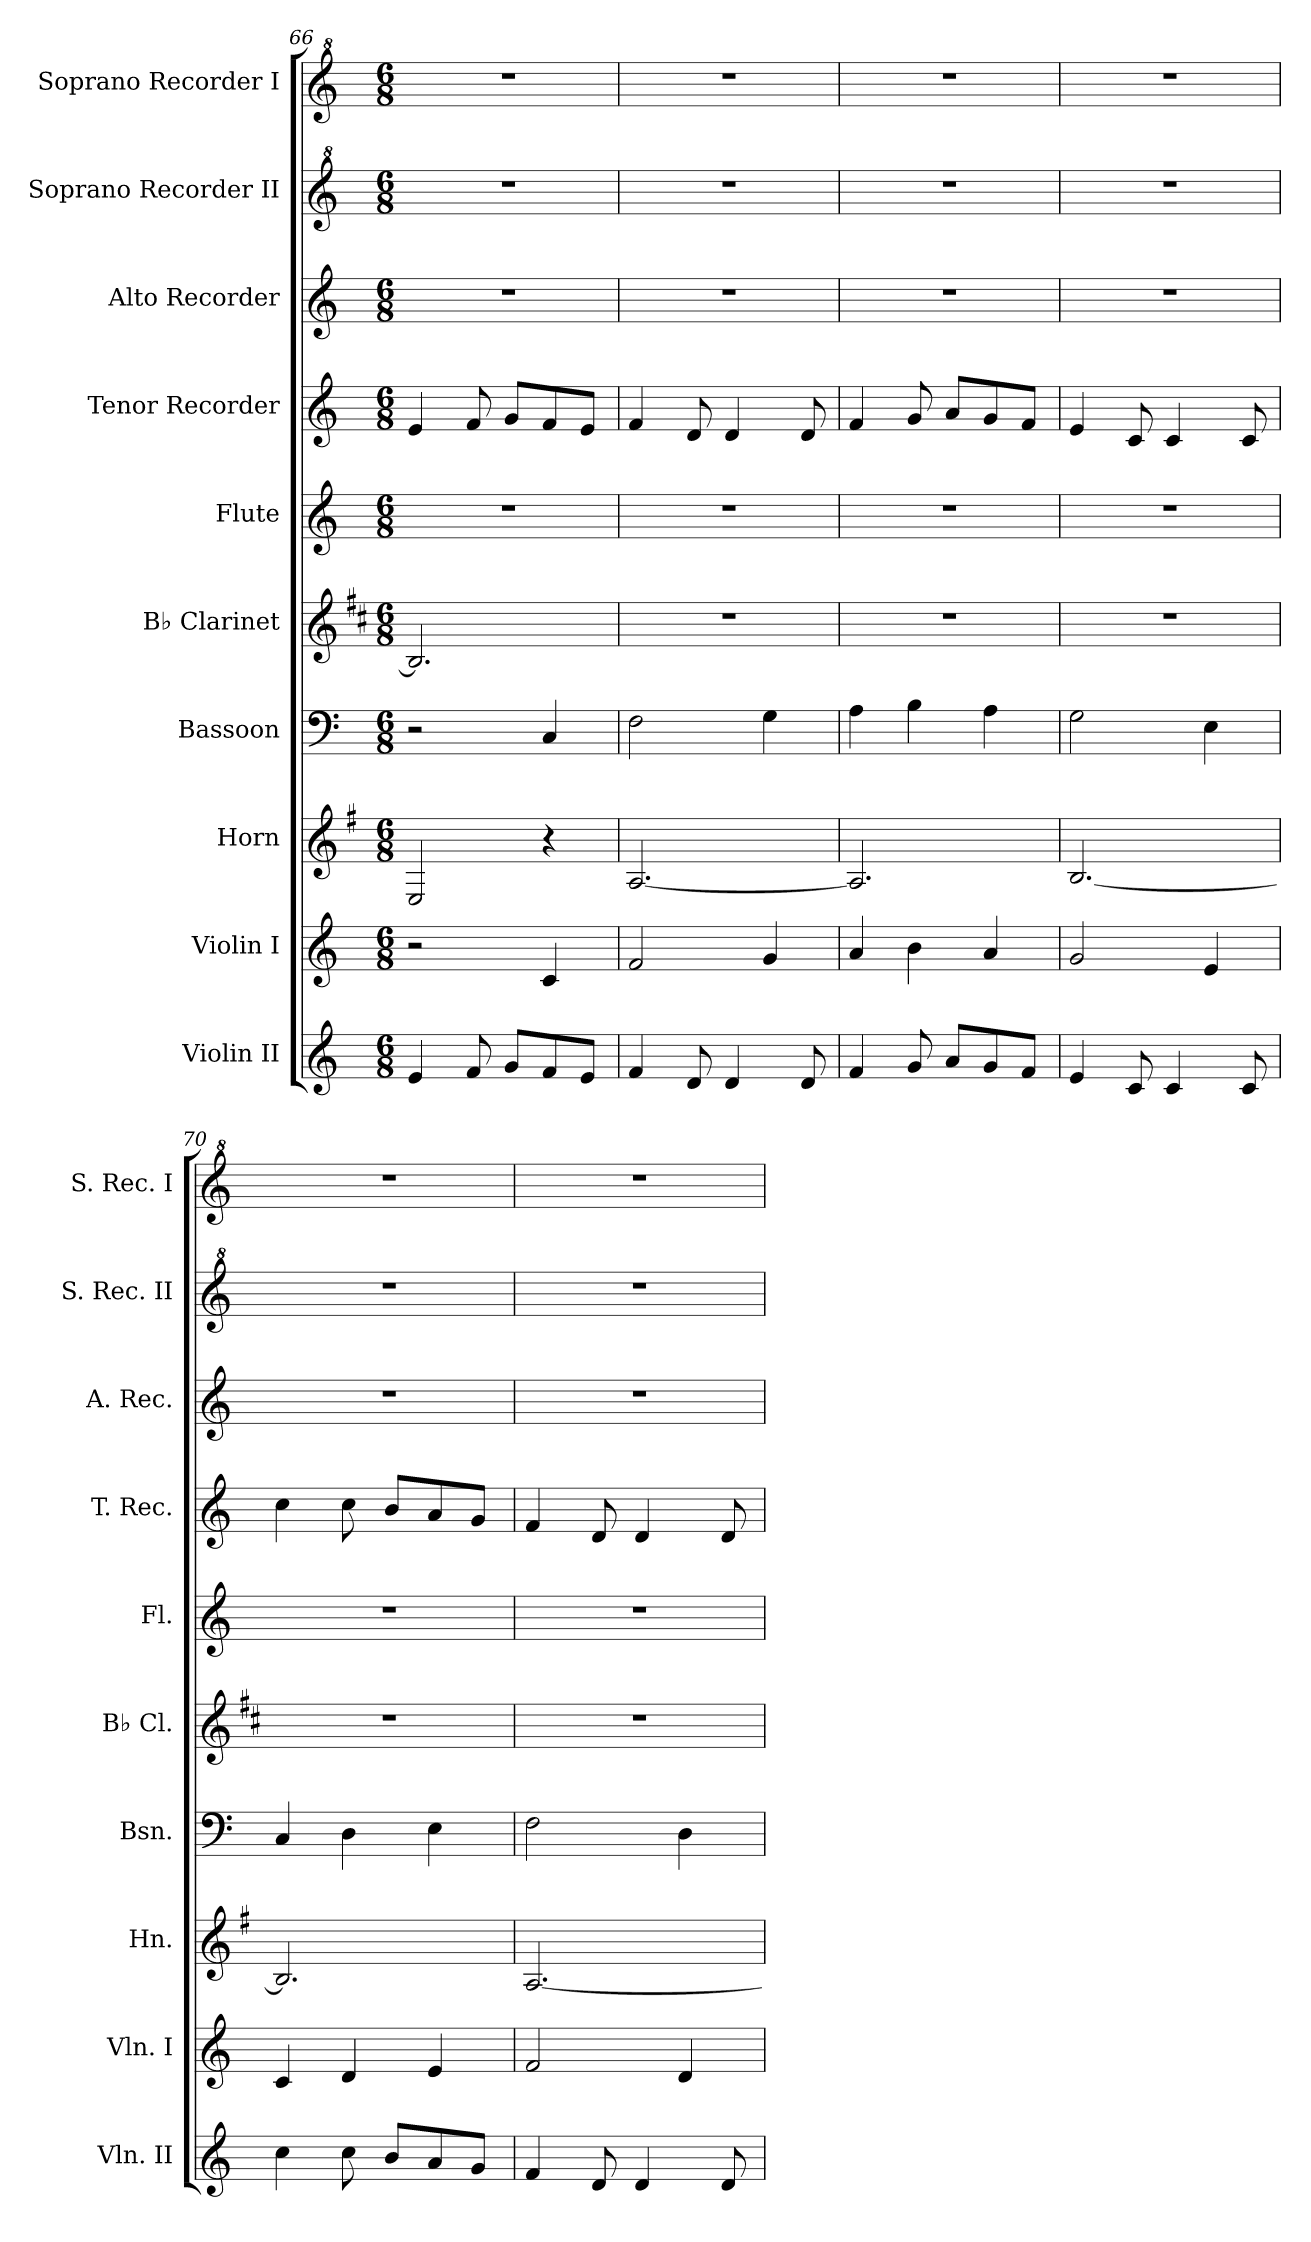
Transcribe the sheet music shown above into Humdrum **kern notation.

**kern	**kern	**kern	**kern	**kern	**kern	**kern	**kern	**kern	**kern
*part10	*part9	*part8	*part7	*part6	*part5	*part4	*part3	*part2	*part1
*staff10	*staff9	*staff8	*staff7	*staff6	*staff5	*staff4	*staff3	*staff2	*staff1
*I"Violin II	*I"Violin I	*I"Horn	*I"Bassoon	*I"B♭ Clarinet	*I"Flute	*I"Tenor Recorder	*I"Alto Recorder	*I"Soprano Recorder II	*I"Soprano Recorder I
*I'Vln. II	*I'Vln. I	*I'Hn.	*I'Bsn.	*I'B♭ Cl.	*I'Fl.	*I'T. Rec.	*I'A. Rec.	*I'S. Rec. II	*I'S. Rec. I
*clefG2	*clefG2	*clefG2	*clefF4	*clefG2	*clefG2	*clefG2	*clefG2	*clefG^2	*clefG^2
*	*	*ITrd4c7	*	*ITrd1c2	*	*	*	*	*
*k[]	*k[]	*k[]	*k[]	*k[]	*k[]	*k[]	*k[]	*k[]	*k[]
*C:	*C:	*C:	*C:	*C:	*C:	*C:	*C:	*C:	*C:
*M6/8	*M6/8	*M6/8	*M6/8	*M6/8	*M6/8	*M6/8	*M6/8	*M6/8	*M6/8
=66	=66	=66	=66	=66	=66	=66	=66	=66	=66
4e/	2r	2AA/	2r	2.A/]	2.r	4e/	2.r	2.r	2.r
8f/	.	.	.	.	.	8f/	.	.	.
8g/L	.	.	.	.	.	8g/L	.	.	.
8f/	4c/	4r	4C/	.	.	8f/	.	.	.
8e/J	.	.	.	.	.	8e/J	.	.	.
=67	=67	=67	=67	=67	=67	=67	=67	=67	=67
4f/	2f/	[2.D/	2F\	2.r	2.r	4f/	2.r	2.r	2.r
8d/	.	.	.	.	.	8d/	.	.	.
4d/	.	.	.	.	.	4d/	.	.	.
.	4g/	.	4G\	.	.	.	.	.	.
8d/	.	.	.	.	.	8d/	.	.	.
=68	=68	=68	=68	=68	=68	=68	=68	=68	=68
4f/	4a/	2.D/]	4A\	2.r	2.r	4f/	2.r	2.r	2.r
8g/	4b\	.	4B\	.	.	8g/	.	.	.
8a/L	.	.	.	.	.	8a/L	.	.	.
8g/	4a/	.	4A\	.	.	8g/	.	.	.
8f/J	.	.	.	.	.	8f/J	.	.	.
=69	=69	=69	=69	=69	=69	=69	=69	=69	=69
4e/	2g/	[2.E/	2G\	2.r	2.r	4e/	2.r	2.r	2.r
8c/	.	.	.	.	.	8c/	.	.	.
4c/	.	.	.	.	.	4c/	.	.	.
.	4e/	.	4E\	.	.	.	.	.	.
8c/	.	.	.	.	.	8c/	.	.	.
=70	=70	=70	=70	=70	=70	=70	=70	=70	=70
4cc\	4c/	2.E/]	4C/	2.r	2.r	4cc\	2.r	2.r	2.r
8cc\	4d/	.	4D\	.	.	8cc\	.	.	.
8b/L	.	.	.	.	.	8b/L	.	.	.
8a/	4e/	.	4E\	.	.	8a/	.	.	.
8g/J	.	.	.	.	.	8g/J	.	.	.
!!LO:PB:g=z
=71	=71	=71	=71	=71	=71	=71	=71	=71	=71
4f/	2f/	[2.D/	2F\	2.r	2.r	4f/	2.r	2.r	2.r
8d/	.	.	.	.	.	8d/	.	.	.
4d/	.	.	.	.	.	4d/	.	.	.
.	4d/	.	4D\	.	.	.	.	.	.
8d/	.	.	.	.	.	8d/	.	.	.
=	=	=	=	=	=	=	=	=	=
*-	*-	*-	*-	*-	*-	*-	*-	*-	*-
